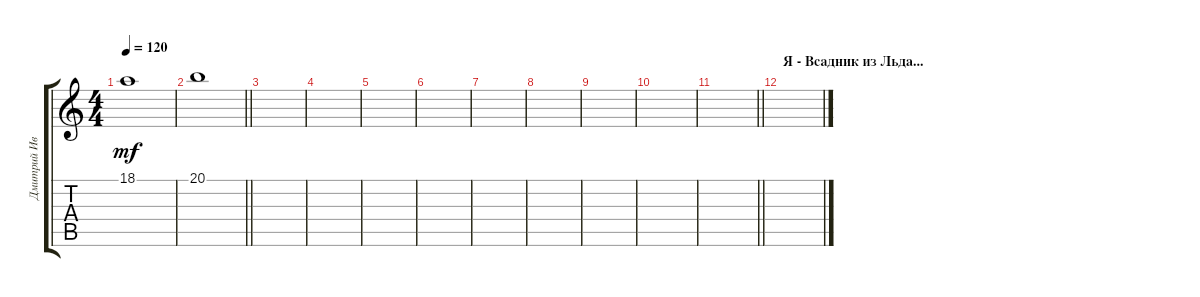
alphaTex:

\track ("Дмитрий Иванов        (Синтезатор)" "Дмитрий Ив") {instrument taikodrum}
\staff {score tabs}
\tuning (Eb4 Bb3 Gb3 Db3 Ab2 Eb2) {hide}
\ts (4 4)
\tempo 120
\clef g2
\ks c
18.1.1{dy mf} |
\barLineRight lightlight
20.1.1 |
|
|
|
|
|
|
|
|
\barLineRight lightlight
|
\section ("" "Я - Всадник из Льда...")
